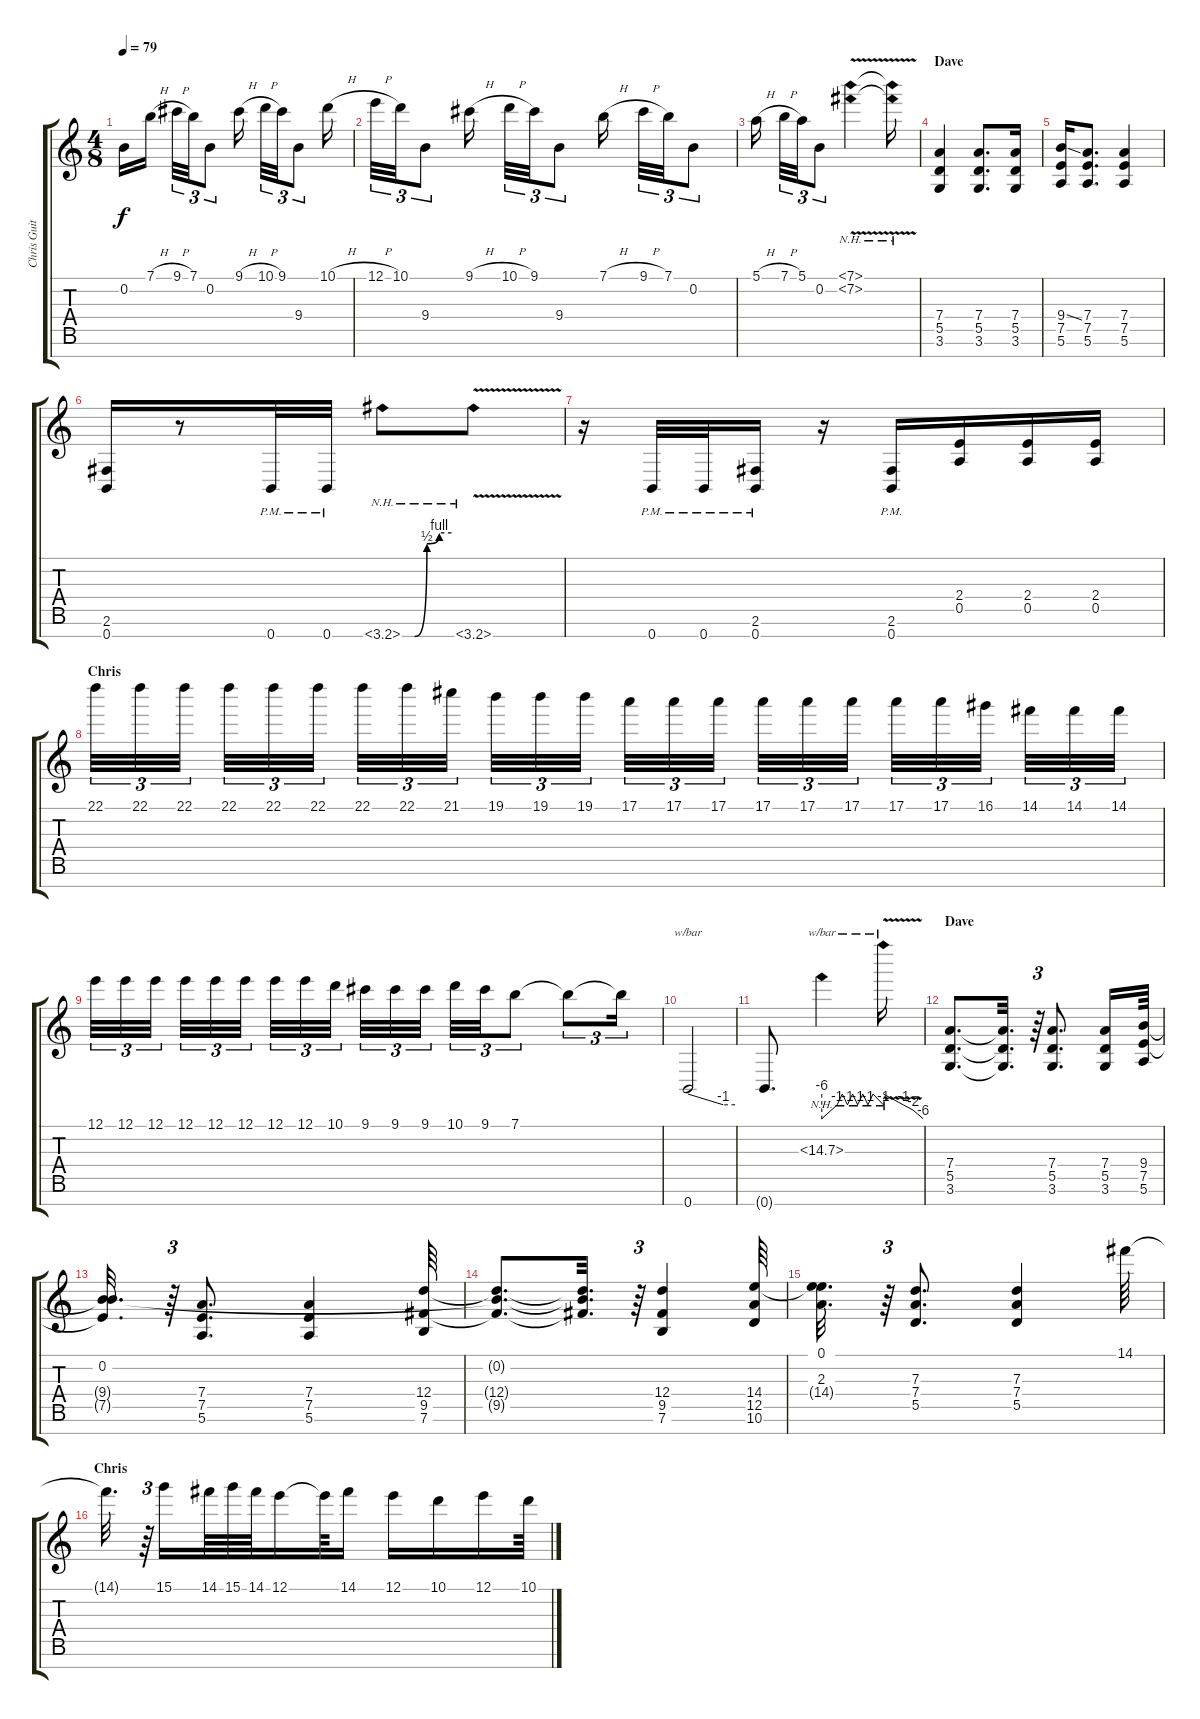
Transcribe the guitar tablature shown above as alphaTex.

\track ("Chris Guitar" "Chris Guit") {instrument overdrivenguitar}
\staff {score tabs}
\tuning (E4 B3 G3 D3 A2 E2 B1) {hide}
\ts (4 8)
\tempo 79
\clef g2
\ks c
0.2{t}.16{dy f} 7.1{h}.16 9.1{h}.32{tu (3 2)} 7.1.32{tu (3 2)} 0.2.8{tu (3 2)} 9.1{h}.16 10.1{h}.32{tu (3 2)} 9.1.32{tu (3 2)} 9.4.8{tu (3 2)} 10.1{h}.16 |
12.1{h}.32{tu (3 2)} 10.1.32{tu (3 2)} 9.4.8{tu (3 2)} 9.1{h}.16 10.1{h}.32{tu (3 2)} 9.1.32{tu (3 2)} 9.4.8{tu (3 2)} 7.1{h}.16 9.1{h}.32{tu (3 2)} 7.1.32{tu (3 2)} 0.2.8{tu (3 2)} |
5.1{h}.16 7.1{h}.32{tu (3 2)} 5.1.32{tu (3 2)} 0.2.8{tu (3 2)} (7.1{nh v} 7.2{nh v}).4 (7.1{nh v t} 7.2{nh v t}).16 |
\section ("" "Dave")
(7.4 5.5 3.6).4 (7.4 5.5 3.6).8{d} (7.4 5.5 3.6).16 |
(9.4{ss} 7.5 5.6).16 (7.4 7.5 5.6).8{d} (7.4 7.5 5.6).4 |
(2.6 0.7).16 r.8 0.7{pm}.32 0.7{pm}.32 3.7{be (custom 0 0 15 0 30 2 45 4 60 4) nh}.8 3.7{nh v}.8 |
r.16 0.7{pm}.32 0.7{pm}.32 (2.6{pm} 0.7{pm}).16 r.16 (2.6{pm} 0.7{pm}).16 (2.4 0.5).16 (2.4 0.5).16 (2.4 0.5).16 |
\section ("" "Chris")
22.1.32{tu (3 2)} 22.1.32{tu (3 2)} 22.1.32{tu (3 2)} 22.1.32{tu (3 2)} 22.1.32{tu (3 2)} 22.1.32{tu (3 2)} 22.1.32{tu (3 2)} 22.1.32{tu (3 2)} 21.1.32{tu (3 2)} 19.1.32{tu (3 2)} 19.1.32{tu (3 2)} 19.1.32{tu (3 2)} 17.1.32{tu (3 2)} 17.1.32{tu (3 2)} 17.1.32{tu (3 2)} 17.1.32{tu (3 2)} 17.1.32{tu (3 2)} 17.1.32{tu (3 2)} 17.1.32{tu (3 2)} 17.1.32{tu (3 2)} 16.1.32{tu (3 2)} 14.1.32{tu (3 2)} 14.1.32{tu (3 2)} 14.1.32{tu (3 2)} |
12.1.32{tu (3 2)} 12.1.32{tu (3 2)} 12.1.32{tu (3 2)} 12.1.32{tu (3 2)} 12.1.32{tu (3 2)} 12.1.32{tu (3 2)} 12.1.32{tu (3 2)} 12.1.32{tu (3 2)} 10.1.32{tu (3 2)} 9.1.32{tu (3 2)} 9.1.32{tu (3 2)} 9.1.32{tu (3 2)} 10.1.32{tu (3 2)} 9.1.32{tu (3 2)} 7.1.8{tu (3 2)} 7.1{t}.8{tu (3 2)} 7.1{t}.16{tu (3 2)} |
0.7.2{tbe (custom default 0 0 45 -4 60 -4)} |
0.7{t}.8{d} 14.3{nh}.4{tbe (custom default 0 -24 15 -4 20 0 25 -4 30 0 35 -4 40 0 45 -4 50 0 60 -4)} 14.3{nh v t}.16{tbe (custom default 0 0 30 -4 45 -8 60 -24)} |
\section ("" "Dave")
(7.4 5.5 3.6).8{d} (7.4{t} 5.5{t} 3.6{t}).32{d} r.64{tu (3 2)} (7.4 5.5 3.6).8{d} (7.4 5.5 3.6).16 (9.4 7.5 5.6).64 |
(0.2 9.4{t} 7.5{t}).32{d} r.64{tu (3 2)} (7.4 7.5 5.6).8{d} (7.4 7.5 5.6).4 (12.4 9.5 7.6).64 |
(0.2{t} 12.4{t} 9.5{t}).8{d} (0.2{t} 12.4{t} 9.5{t}).32{d} r.64{tu (3 2)} (12.4 9.5 7.6).4 (14.4 12.5 10.6).64 |
(0.1 2.3 14.4{t}).32{d} r.64{tu (3 2)} (7.3 7.4 5.5).8{d} (7.3 7.4 5.5).4 14.1.64 |
\section ("" "Chris")
14.1{t}.32{d} r.64{tu (3 2)} 15.1.16 14.1.64 15.1.64 14.1.64 12.1.16 12.1{t}.64 14.1.16 12.1.16 10.1.16 12.1.16 10.1.64
